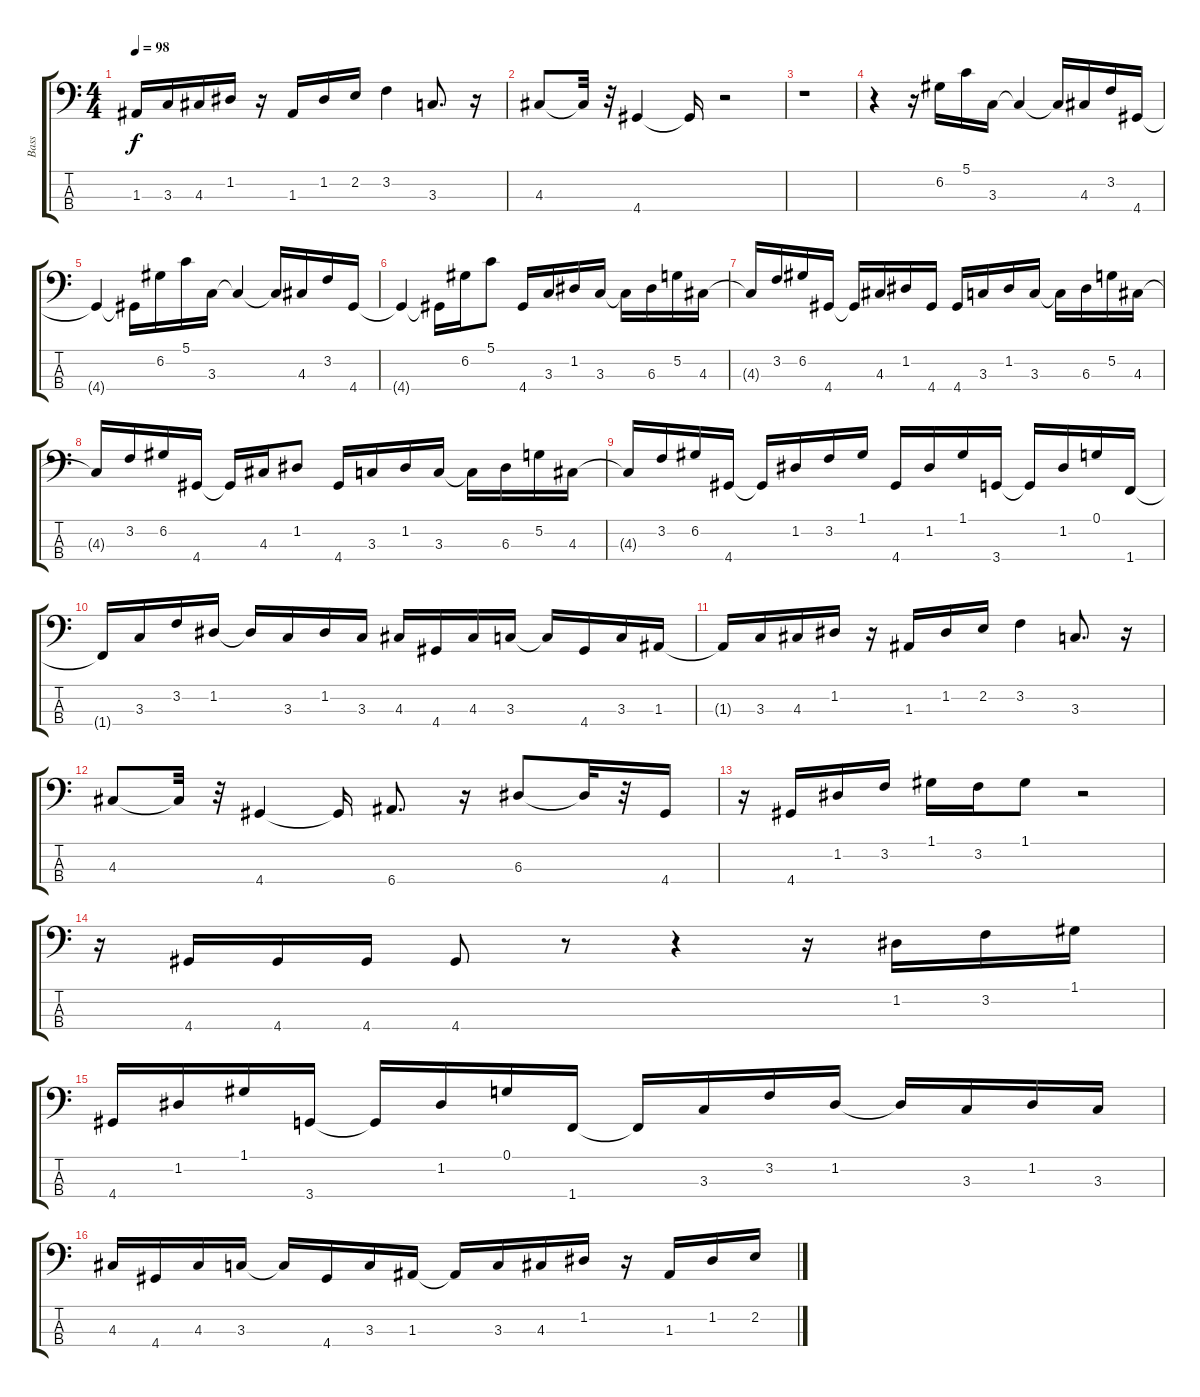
\track ("Bass" "Bass") {instrument electricbassfinger}
\staff {score tabs}
\tuning (G2 D2 A1 E1) {hide}
\ts (4 4)
\tempo 98
\clef f4
\ks c
1.3{t}.16{dy f} 3.3.16 4.3.16 1.2.16 r.16 1.3.16 1.2.16 2.2.16 3.2.4 3.3.8{d} r.16 |
4.3.8 4.3{t}.32 r.32 4.4.4 4.4{t}.16 r.2 |
r.1 |
r.4 r.16 6.2.16 5.1.16 3.3.16 3.3{t}.4 3.3{t}.16 4.3.16 3.2.16 4.4.16 |
4.4{t}.4 4.4{t}.16 6.2.16 5.1.16 3.3.16 3.3{t}.4 3.3{t}.16 4.3.16 3.2.16 4.4.16 |
4.4{t}.4 4.4{t}.16 6.2.16 5.1.8 4.4.16 3.3.16 1.2.16 3.3.16 3.3{t}.16 6.3.16 5.2.16 4.3.16 |
4.3{t}.16 3.2.16 6.2.16 4.4.16 4.4{t}.16 4.3.16 1.2.16 4.4.16 4.4.16 3.3.16 1.2.16 3.3.16 3.3{t}.16 6.3.16 5.2.16 4.3.16 |
4.3{t}.16 3.2.16 6.2.16 4.4.16 4.4{t}.16 4.3.16 1.2.8 4.4.16 3.3.16 1.2.16 3.3.16 3.3{t}.16 6.3.16 5.2.16 4.3.16 |
4.3{t}.16 3.2.16 6.2.16 4.4.16 4.4{t}.16 1.2.16 3.2.16 1.1.16 4.4.16 1.2.16 1.1.16 3.4.16 3.4{t}.16 1.2.16 0.1.16 1.4.16 |
1.4{t}.16 3.3.16 3.2.16 1.2.16 1.2{t}.16 3.3.16 1.2.16 3.3.16 4.3.16 4.4.16 4.3.16 3.3.16 3.3{t}.16 4.4.16 3.3.16 1.3.16 |
1.3{t}.16 3.3.16 4.3.16 1.2.16 r.16 1.3.16 1.2.16 2.2.16 3.2.4 3.3.8{d} r.16 |
4.3.8 4.3{t}.32 r.32 4.4.4 4.4{t}.16 6.4.8{d} r.16 6.3.8 6.3{t}.32 r.32 4.4.16 |
r.16 4.4.16 1.2.16 3.2.16 1.1.16 3.2.16 1.1.8 r.2 |
r.16 4.4.16 4.4.16 4.4.16 4.4.8 r.8 r.4 r.16 1.2.16 3.2.16 1.1.16 |
4.4.16 1.2.16 1.1.16 3.4.16 3.4{t}.16 1.2.16 0.1.16 1.4.16 1.4{t}.16 3.3.16 3.2.16 1.2.16 1.2{t}.16 3.3.16 1.2.16 3.3.16 |
4.3.16 4.4.16 4.3.16 3.3.16 3.3{t}.16 4.4.16 3.3.16 1.3.16 1.3{t}.16 3.3.16 4.3.16 1.2.16 r.16 1.3.16 1.2.16 2.2.16
